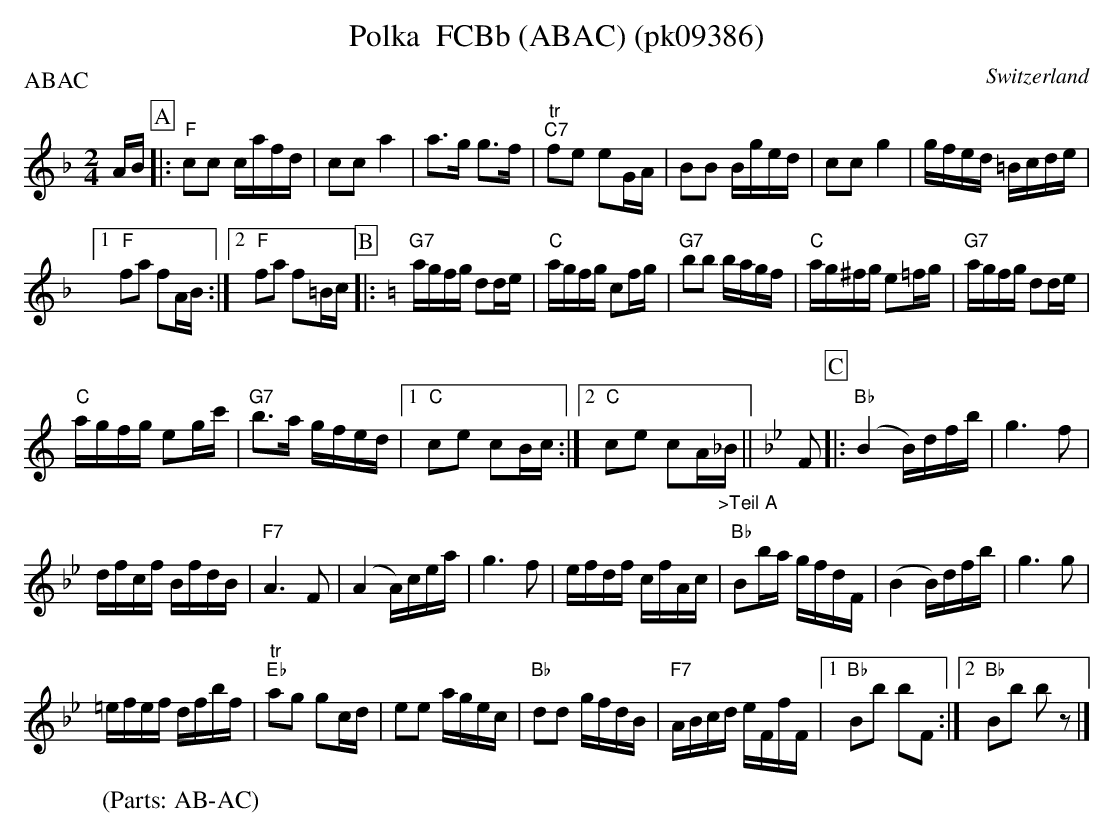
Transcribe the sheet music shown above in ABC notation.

X:1
T:Polka  FCBb (ABAC) (pk09386)
P:ABAC
M:2/4
L:1/16
O:Switzerland
K:F major
AB [P:A] |: "F"c2c2 cafd | c2c2a4 | a3g g3f | "tr""C7"f2e2 e2GA | B2B2 Bged |  c2c2g4 | gfed =Bcde |1
"F"f2a2 f2AB :|2 "F"f2a2 f2=Bc [P:B] |: [K:C] "G7"agfg d2de | "C"agfg c2fg | "G7"b2b2 bagf | "C"ag^fg e2=fg | "G7"agfg d2de |
"C"agfg e2gc' | "G7"b3a gfed |1 "C"c2e2 c2Bc :|2 "C"c2e2 c2A"_>Teil A"_B || [K:Bb] F2 [P:C] |: ("Bb"B4 B)dfb | g6f2 |
dfcf BfdB | "F7"A6F2 | (A4 A)cea | g6f2 | efdf cfAc | "Bb"B2ba gfdF | (B4B)dfb | g6g2 |
=efef dfbf | "tr""Eb"a2g2 g2cd | e2e2 agec | "Bb"d2d2 gfdB | "F7"ABcd eFfF |1 "Bb"B2b2 b2F2 :|2 "Bb"B2b2 b2z2 |]
W: (Parts: AB-AC)
